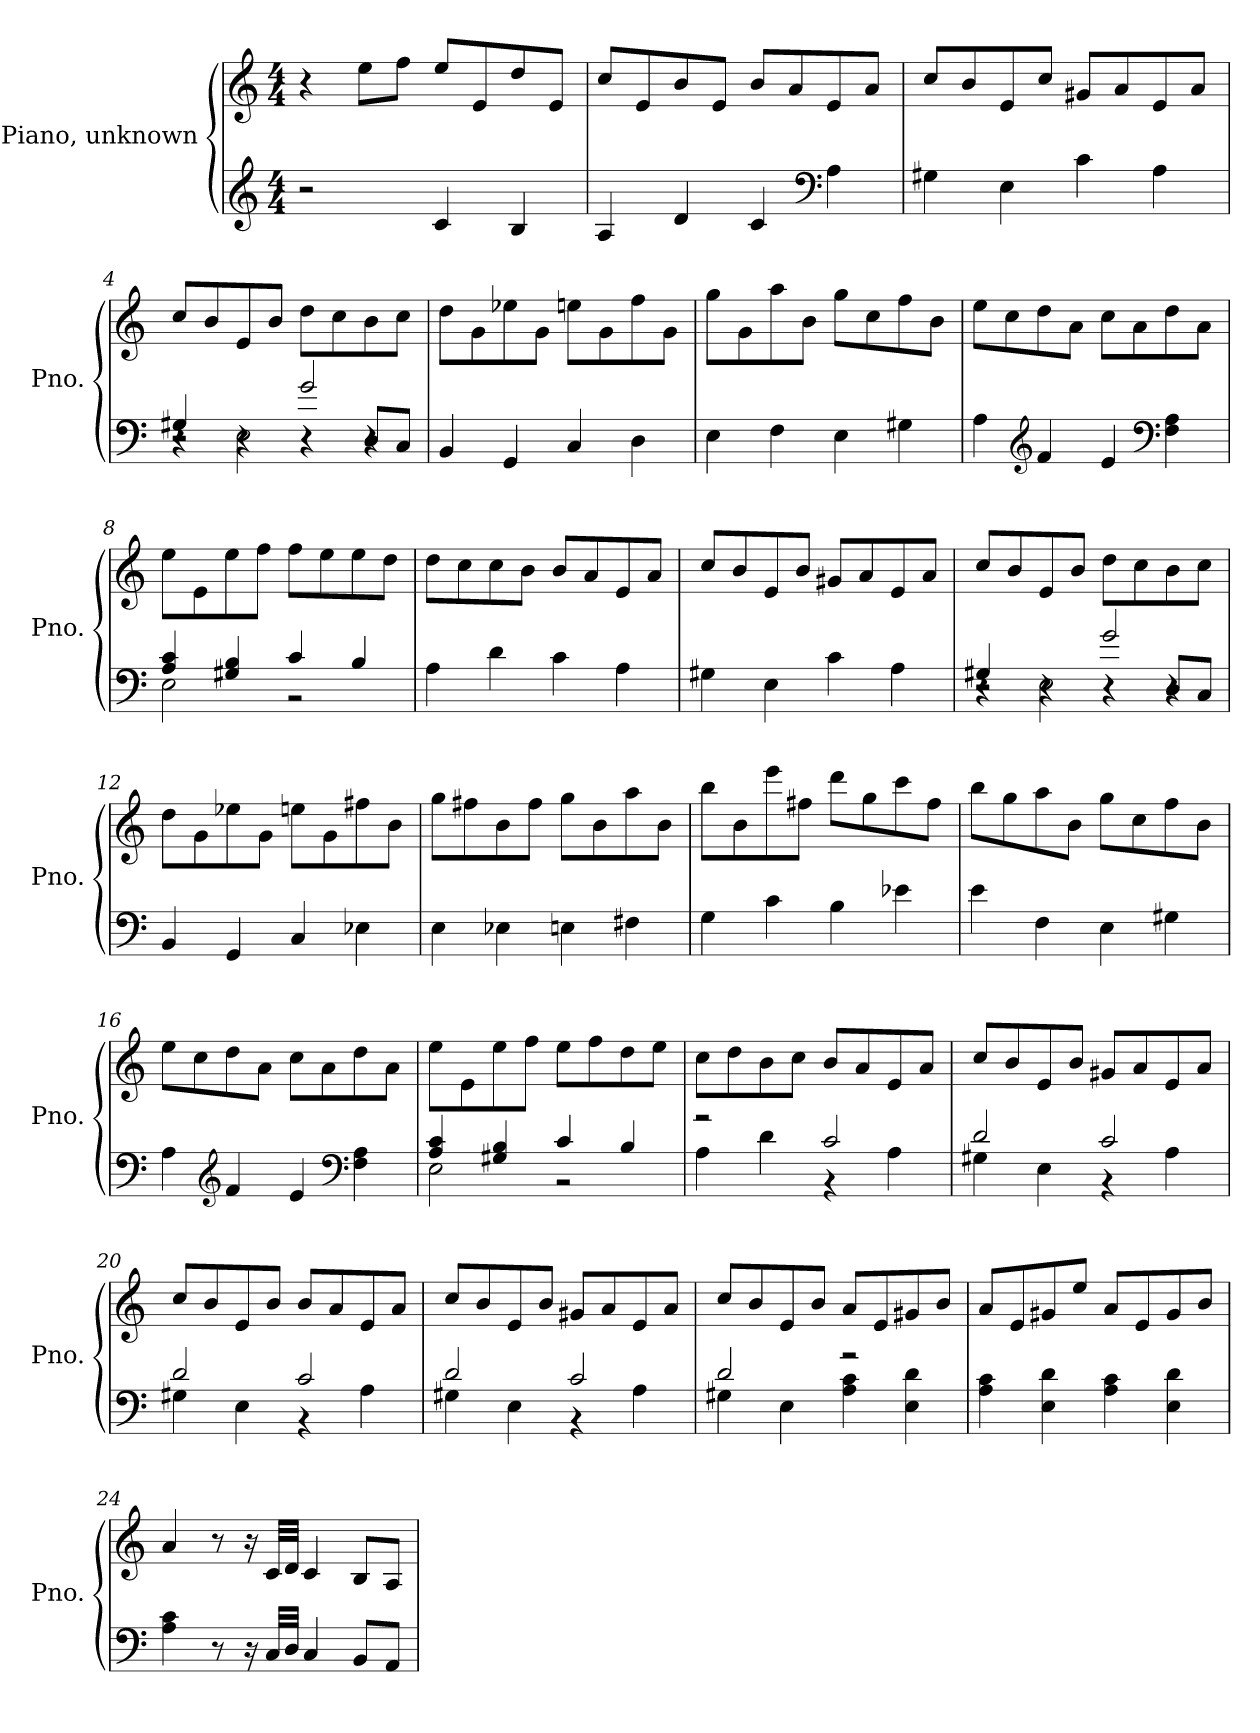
**kern	**kern
*part1	*part1
*staff2	*staff1
*I"Piano, unknown	*
*I'Pno.	*
*clefG2	*clefG2
*k[]	*k[]
*M4/4	*M4/4
*MM120	*MM120
=1	=1
2r	4r
.	8ee\L
.	8ff\J
4c/	8ee/L
.	8e/
4B/	8dd/
.	8e/J
=2	=2
4A/	8cc/L
.	8e/
4d/	8b/
.	8e/J
4c/	8b/L
.	8a/
*clefF4	*
4A\	8e/
.	8a/J
=3	=3
4G#X\	8cc/L
.	8b/
4E\	8e/
.	8cc/J
4c\	8g#X/L
.	8a/
4A\	8e/
.	8a/J
=4	=4
*^	*
*	*^	*
2r	4r	4G#X/	8cc/L
.	.	.	8b/
.	2E\	4r	8e/
.	.	.	8b/J
2g/	.	4r	8dd\L
.	.	.	8cc\
.	4r	8D/L	8b\
.	.	8C/J	8cc\J
*v	*v	*v	*
=5	=5
4BB/	8dd\L
.	8g\
4GG/	8ee-X\
.	8g\J
4C/	8een\L
.	8g\
4D\	8ff\
.	8g\J
!!LO:LB:g=z
=6	=6
4E\	8gg\L
.	8g\
4F\	8aa\
.	8b\J
4E\	8gg\L
.	8cc\
4G#X\	8ff\
.	8b\J
=7	=7
4A\	8ee\L
.	8cc\
*clefG2	*
4f/	8dd\
.	8a\J
4e/	8cc\L
.	8a\
*clefF4	*
4F\ 4A\	8dd\
.	8a\J
=8	=8
*^	*
4A/ 4c/	2E\	8ee\L
.	.	8e\
4G#X/ 4B/	.	8ee\
.	.	8ff\J
4c/	2r	8ff\L
.	.	8ee\
4B/	.	8ee\
.	.	8dd\J
*v	*v	*
=9	=9
4A\	8dd\L
.	8cc\
4d\	8cc\
.	8b\J
4c\	8b/L
.	8a/
4A\	8e/
.	8a/J
=10	=10
4G#X\	8cc/L
.	8b/
4E\	8e/
.	8b/J
4c\	8g#X/L
.	8a/
4A\	8e/
.	8a/J
!!LO:LB:g=z
=11	=11
*^	*
*	*^	*
2r	4r	4G#X/	8cc/L
.	.	.	8b/
.	2E\	4r	8e/
.	.	.	8b/J
2g/	.	4r	8dd\L
.	.	.	8cc\
.	4r	8D/L	8b\
.	.	8C/J	8cc\J
*v	*v	*v	*
=12	=12
4BB/	8dd\L
.	8g\
4GG/	8ee-X\
.	8g\J
4C/	8een\L
.	8g\
4E-X\	8ff#X\
.	8b\J
=13	=13
4E\	8gg\L
.	8ff#X\
4E-X\	8b\
.	8ff#\J
4En\	8gg\L
.	8b\
4F#X\	8aa\
.	8b\J
=14	=14
4G\	8bb\L
.	8b\
4c\	8eee\
.	8ff#X\J
4B\	8ddd\L
.	8gg\
4e-X\	8ccc\
.	8ff#\J
!!LO:LB:g=z
=15	=15
4e\	8bb\L
.	8gg\
4F\	8aa\
.	8b\J
4E\	8gg\L
.	8cc\
4G#X\	8ff\
.	8b\J
=16	=16
4A\	8ee\L
.	8cc\
*clefG2	*
4f/	8dd\
.	8a\J
4e/	8cc\L
.	8a\
*clefF4	*
4F\ 4A\	8dd\
.	8a\J
=17	=17
*^	*
4A/ 4c/	2E\	8ee\L
.	.	8e\
4G#X/ 4B/	.	8ee\
.	.	8ff\J
4c/	2r	8ee\L
.	.	8ff\
4B/	.	8dd\
.	.	8ee\J
=18	=18	=18
2r	4A\	8cc\L
.	.	8dd\
.	4d\	8b\
.	.	8cc\J
2c/	4r	8b/L
.	.	8a/
.	4A\	8e/
.	.	8a/J
=19	=19	=19
2d/	4G#X\	8cc/L
.	.	8b/
.	4E\	8e/
.	.	8b/J
2c/	4r	8g#X/L
.	.	8a/
.	4A\	8e/
.	.	8a/J
!!LO:LB:g=z
=20	=20	=20
2d/	4G#X\	8cc/L
.	.	8b/
.	4E\	8e/
.	.	8b/J
2c/	4r	8b/L
.	.	8a/
.	4A\	8e/
.	.	8a/J
=21	=21	=21
2d/	4G#X\	8cc/L
.	.	8b/
.	4E\	8e/
.	.	8b/J
2c/	4r	8g#X/L
.	.	8a/
.	4A\	8e/
.	.	8a/J
=22	=22	=22
2d/	4G#X\	8cc/L
.	.	8b/
.	4E\	8e/
.	.	8b/J
2r	4A\ 4c\	8a/L
.	.	8e/
.	4E\ 4d\	8g#X/
.	.	8b/J
*v	*v	*
=23	=23
4A\ 4c\	8a/L
.	8e/
4E\ 4d\	8g#X/
.	8ee/J
4A\ 4c\	8a/L
.	8e/
4E\ 4d\	8g#/
.	8b/J
!!LO:LB:g=z
=24	=24
4A\ 4c\	4a/
8r	8r
16r	16r
32C/LLL	32c/LLL
32D/JJJ	32d/JJJ
4C/	4c/
8BB/L	8B/L
8AA/J	8A/J
=	=
*-	*-
